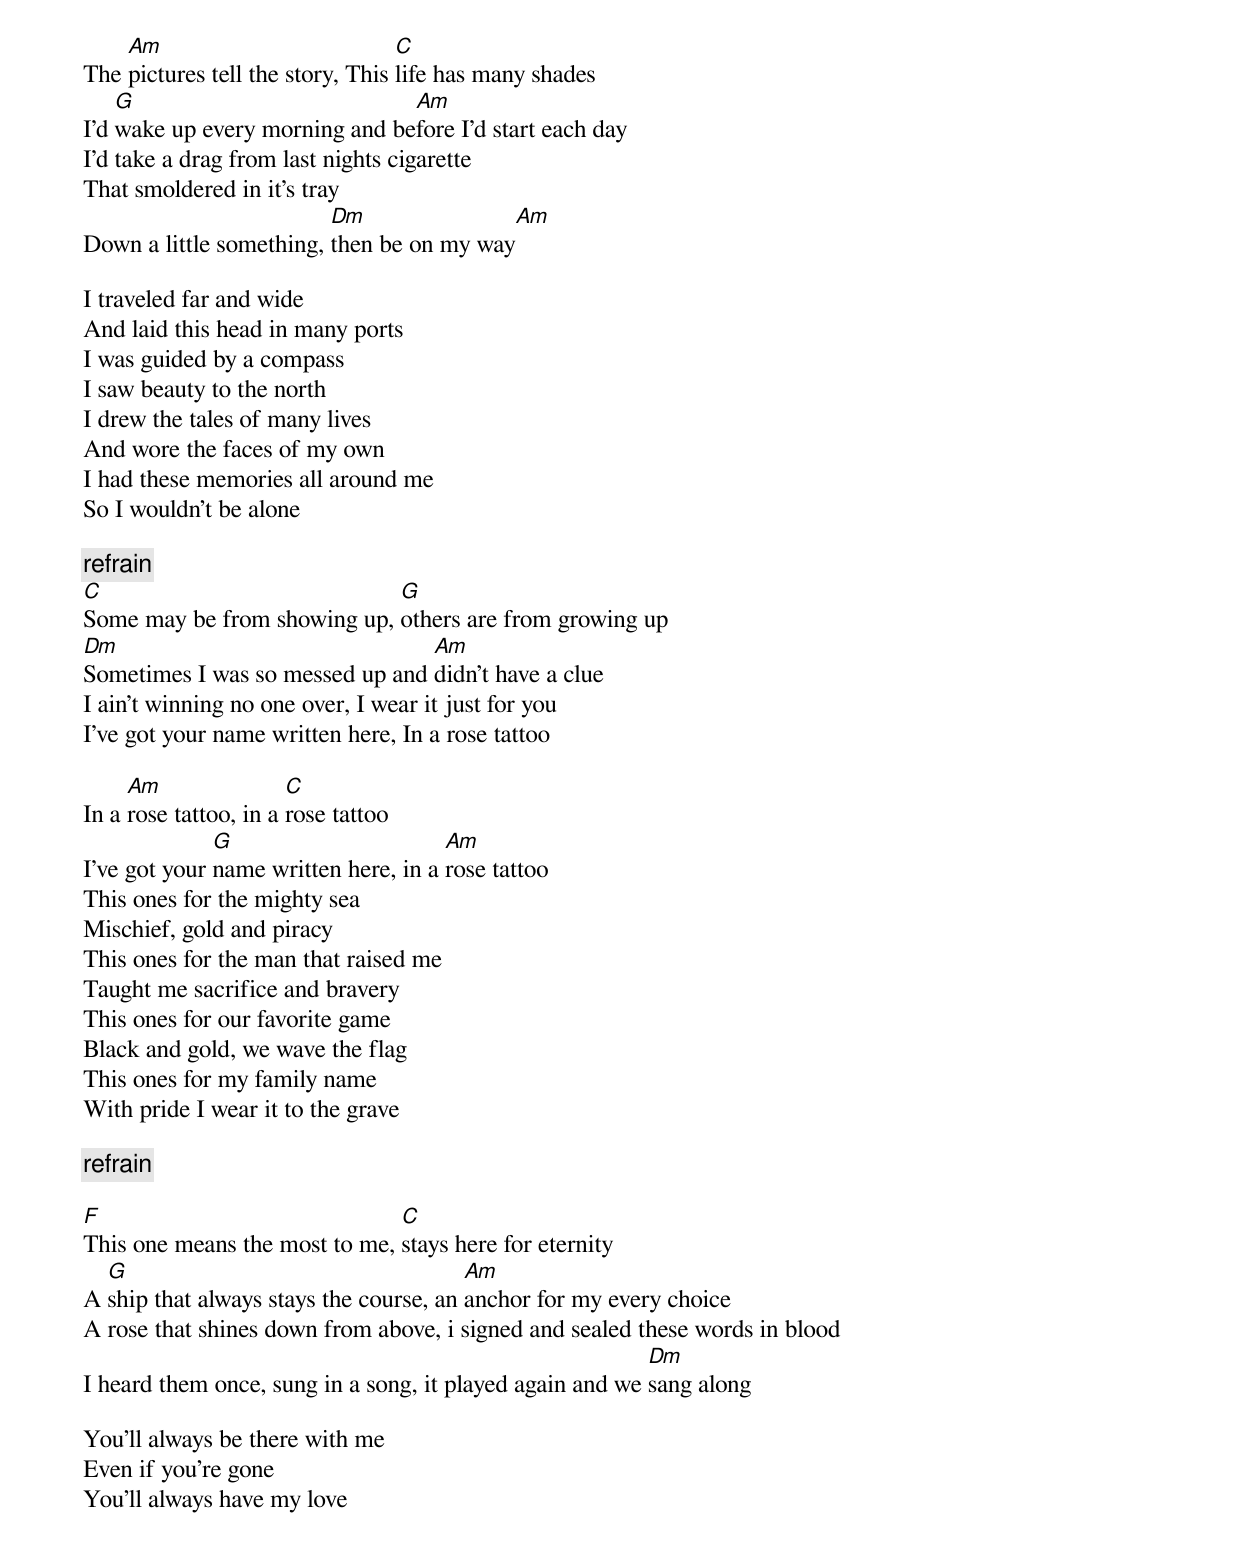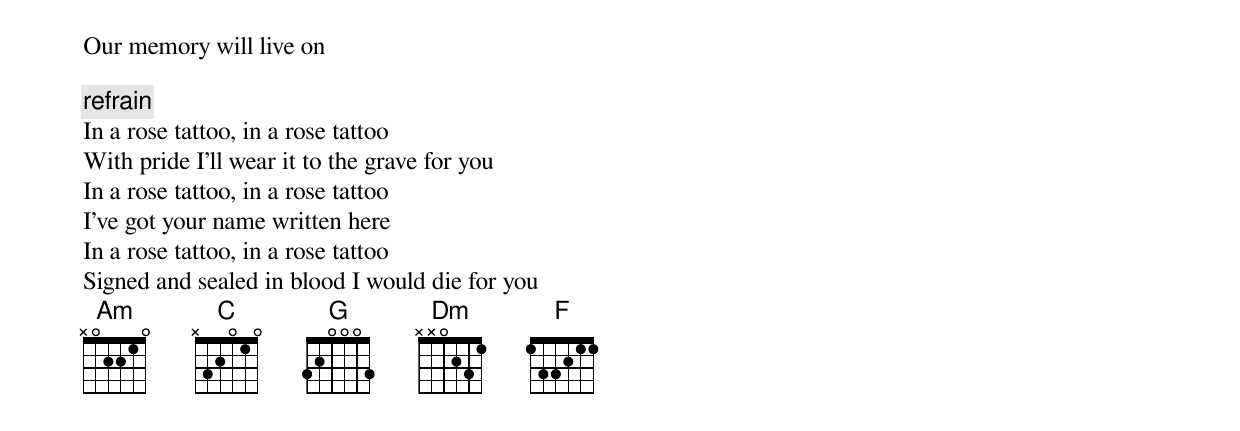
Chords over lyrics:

    Am                            C
The pictures tell the story, This life has many shades
    G                           Am
I’d wake up every morning and before I’d start each day
I’d take a drag from last nights cigarette
That smoldered in it’s tray
                         Dm               Am
Down a little something, then be on my way

I traveled far and wide
And laid this head in many ports
I was guided by a compass
I saw beauty to the north
I drew the tales of many lives
And wore the faces of my own
I had these memories all around me
So I wouldn’t be alone

[refrain]
C                            G
Some may be from showing up, others are from growing up
Dm                               Am
Sometimes I was so messed up and didn’t have a clue
I ain’t winning no one over, I wear it just for you
I’ve got your name written here, In a rose tattoo

     Am                C
In a rose tattoo, in a rose tattoo
              G                       Am
I’ve got your name written here, in a rose tattoo
This ones for the mighty sea
Mischief, gold and piracy
This ones for the man that raised me
Taught me sacrifice and bravery
This ones for our favorite game
Black and gold, we wave the flag
This ones for my family name
With pride I wear it to the grave

[refrain]

F                              C
This one means the most to me, stays here for eternity
  G                                     Am
A ship that always stays the course, an anchor for my every choice
A rose that shines down from above, i signed and sealed these words in blood
                                                          Dm
I heard them once, sung in a song, it played again and we sang along

You’ll always be there with me
Even if you’re gone
You’ll always have my love
Our memory will live on

[refrain]
In a rose tattoo, in a rose tattoo
With pride I’ll wear it to the grave for you
In a rose tattoo, in a rose tattoo
I’ve got your name written here
In a rose tattoo, in a rose tattoo
Signed and sealed in blood I would die for you
